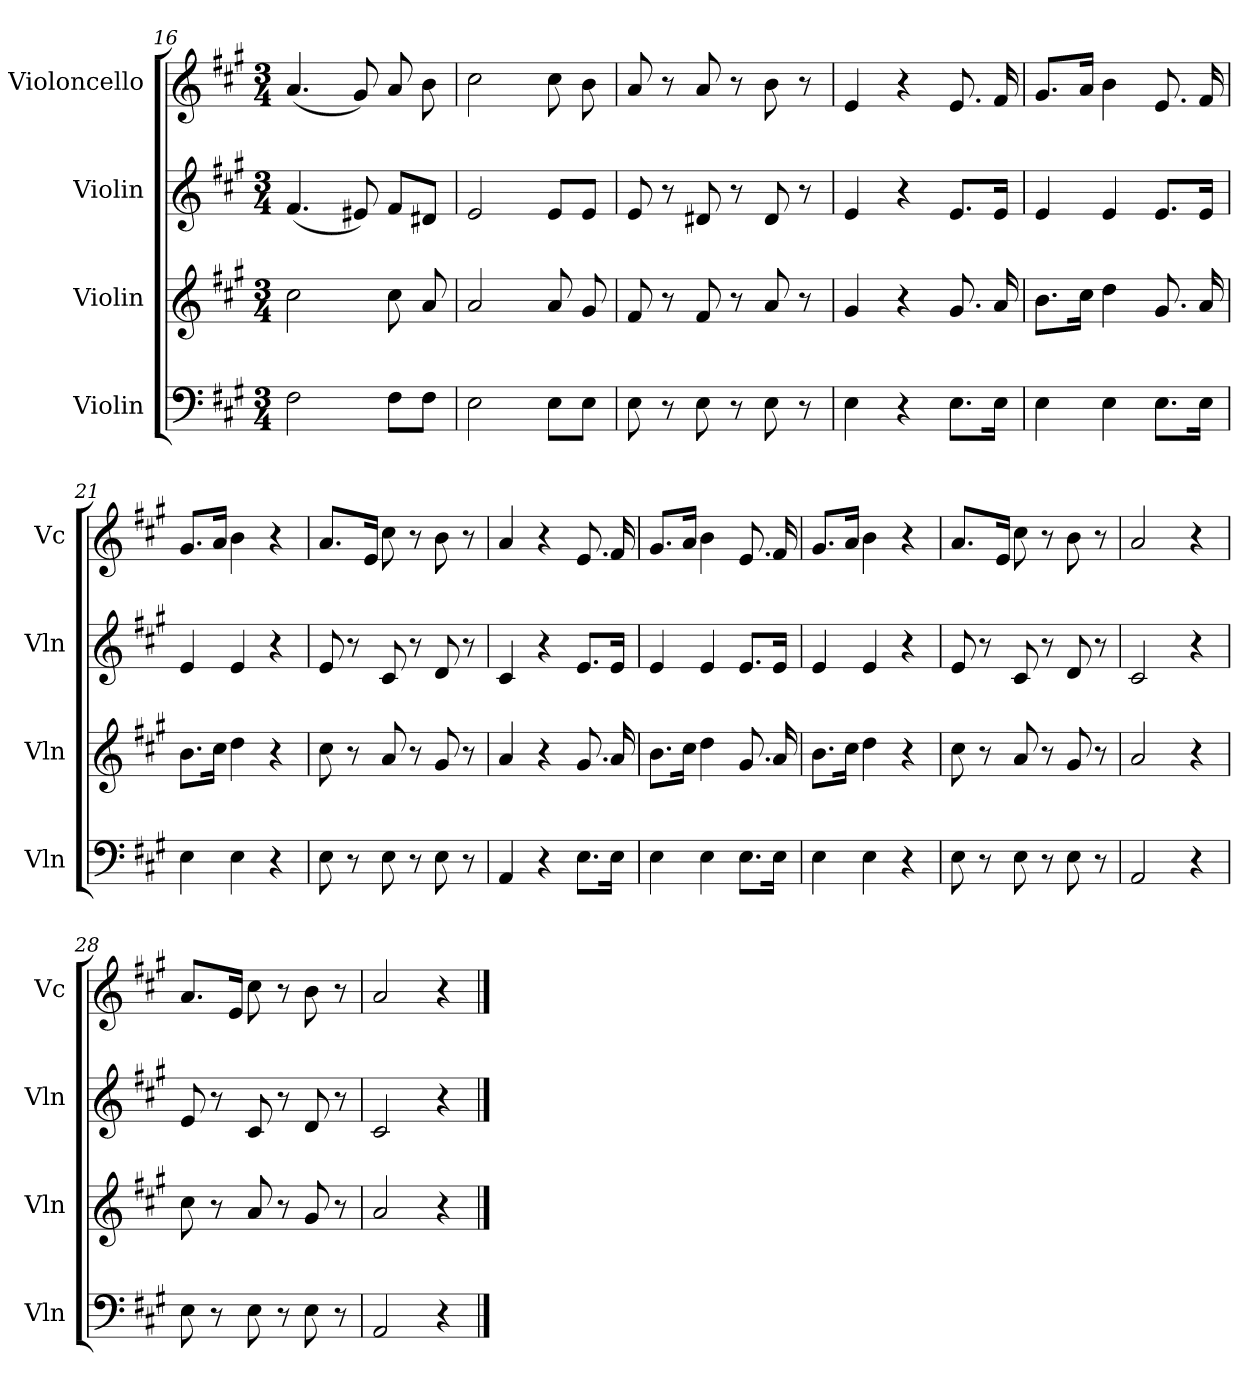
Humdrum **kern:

**kern	**kern	**kern	**kern
*part4	*part3	*part2	*part1
*staff4	*staff3	*staff2	*staff1
*I"Violin	*I"Violin	*I"Violin	*I"Violoncello
*I'Vln	*I'Vln	*I'Vln	*I'Vc
!!LO:PB:g=z
*clefF4	*clefG2	*clefG2	*clefG2
*k[f#c#g#]	*k[f#c#g#]	*k[f#c#g#]	*k[f#c#g#]
*M3/4	*M3/4	*M3/4	*M3/4
=16	=16	=16	=16
2F#\	2cc#\	(<4.f#/	(<4.a/
.	.	8e#X/)	8g#/)
8F#\L	8cc#\	8f#/L	8a/
8F#\J	8a/	8d#X/J	8b\
=17	=17	=17	=17
2E\	2a/	2e/	2cc#\
8E\L	8a/	8e/L	8cc#\
8E\J	8g#/	8e/J	8b\
=18	=18	=18	=18
8E\	8f#/	8e/	8a/
8r	8r	8r	8r
8E\	8f#/	8d#X/	8a/
8r	8r	8r	8r
8E\	8a/	8d#/	8b\
8r	8r	8r	8r
=19	=19	=19	=19
4E\	4g#/	4e/	4e/
4r	4r	4r	4r
8.E\L	8.g#/	8.e/L	8.e/
16E\Jk	16a/	16e/Jk	16f#/
=20	=20	=20	=20
4E\	8.b\L	4e/	8.g#/L
.	16cc#\Jk	.	16a/Jk
4E\	4dd\	4e/	4b\
8.E\L	8.g#/	8.e/L	8.e/
16E\Jk	16a/	16e/Jk	16f#/
=21	=21	=21	=21
4E\	8.b\L	4e/	8.g#/L
.	16cc#\Jk	.	16a/Jk
4E\	4dd\	4e/	4b\
4r	4r	4r	4r
!!LO:LB:g=z
=22	=22	=22	=22
8E\	8cc#\	8e/	8.a/L
8r	8r	8r	.
.	.	.	16e/Jk
8E\	8a/	8c#/	8cc#\
8r	8r	8r	8r
8E\	8g#/	8d/	8b\
8r	8r	8r	8r
=23	=23	=23	=23
4AA/	4a/	4c#/	4a/
4r	4r	4r	4r
8.E\L	8.g#/	8.e/L	8.e/
16E\Jk	16a/	16e/Jk	16f#/
=24	=24	=24	=24
4E\	8.b\L	4e/	8.g#/L
.	16cc#\Jk	.	16a/Jk
4E\	4dd\	4e/	4b\
8.E\L	8.g#/	8.e/L	8.e/
16E\Jk	16a/	16e/Jk	16f#/
=25	=25	=25	=25
4E\	8.b\L	4e/	8.g#/L
.	16cc#\Jk	.	16a/Jk
4E\	4dd\	4e/	4b\
4r	4r	4r	4r
=26	=26	=26	=26
8E\	8cc#\	8e/	8.a/L
8r	8r	8r	.
.	.	.	16e/Jk
8E\	8a/	8c#/	8cc#\
8r	8r	8r	8r
8E\	8g#/	8d/	8b\
8r	8r	8r	8r
=27	=27	=27	=27
2AA/	2a/	2c#/	2a/
4r	4r	4r	4r
!!LO:LB:g=z
=28	=28	=28	=28
8E\	8cc#\	8e/	8.a/L
8r	8r	8r	.
.	.	.	16e/Jk
8E\	8a/	8c#/	8cc#\
8r	8r	8r	8r
8E\	8g#/	8d/	8b\
8r	8r	8r	8r
=29	=29	=29	=29
2AA/	2a/	2c#/	2a/
4r	4r	4r	4r
==	==	==	==
*-	*-	*-	*-
